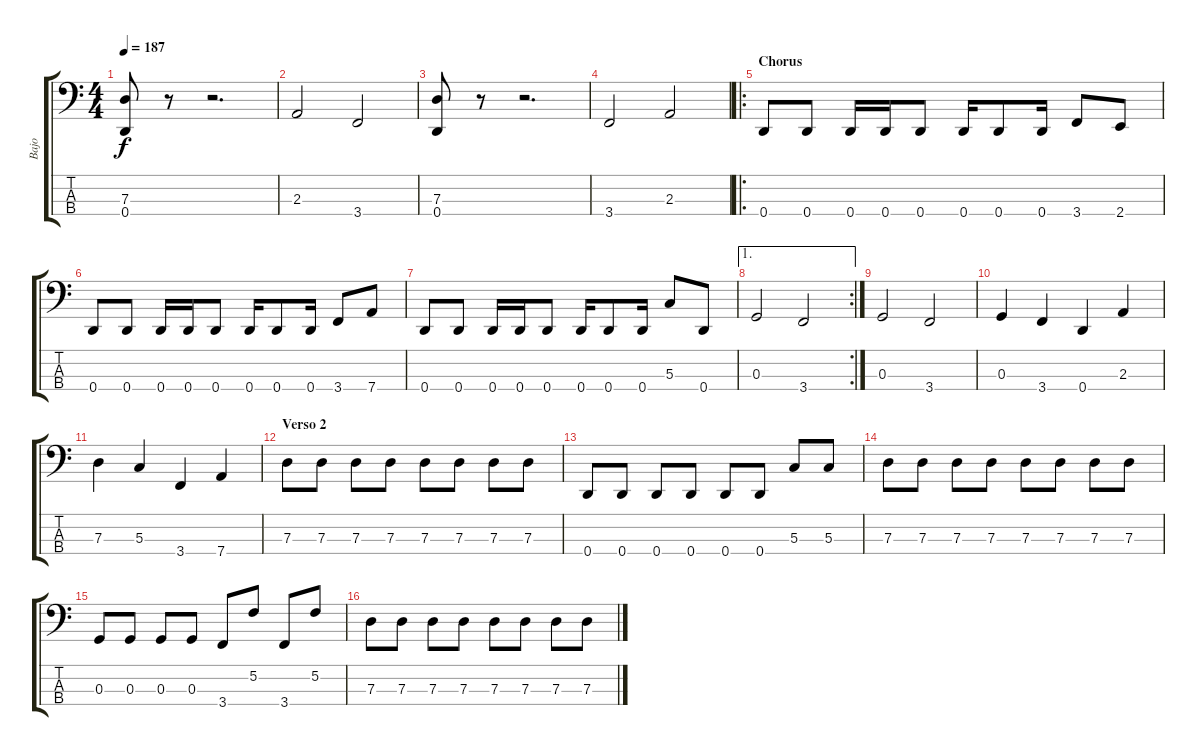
\track ("Bajo" "Bajo") {instrument electricbasspick}
\staff {score tabs}
\tuning (F2 C2 G1 D1) {hide}
\ts (4 4)
\tempo 187
\clef f4
\ks c
(7.3 0.4).8{dy f} r.8 r.2{d} |
2.3.2 3.4.2 |
(7.3 0.4).8 r.8 r.2{d} |
3.4.2 2.3.2 |
\ro
\section ("" "Chorus")
0.4.8 0.4.8 0.4.16 0.4.16 0.4.8 0.4.16 0.4.8 0.4.16 3.4.8 2.4.8 |
0.4.8 0.4.8 0.4.16 0.4.16 0.4.8 0.4.16 0.4.8 0.4.16 3.4.8 7.4.8 |
0.4.8 0.4.8 0.4.16 0.4.16 0.4.8 0.4.16 0.4.8 0.4.16 5.3.8 0.4.8 |
\ae 1
\rc 2
0.3.2 3.4.2 |
0.3.2 3.4.2 |
0.3.4 3.4.4 0.4.4 2.3.4 |
7.3.4 5.3.4 3.4.4 7.4.4 |
\section ("" "Verso 2")
7.3.8 7.3.8 7.3.8 7.3.8 7.3.8 7.3.8 7.3.8 7.3.8 |
0.4.8 0.4.8 0.4.8 0.4.8 0.4.8 0.4.8 5.3.8 5.3.8 |
7.3.8 7.3.8 7.3.8 7.3.8 7.3.8 7.3.8 7.3.8 7.3.8 |
0.3.8 0.3.8 0.3.8 0.3.8 3.4.8 5.2.8 3.4.8 5.2.8 |
7.3.8 7.3.8 7.3.8 7.3.8 7.3.8 7.3.8 7.3.8 7.3.8
